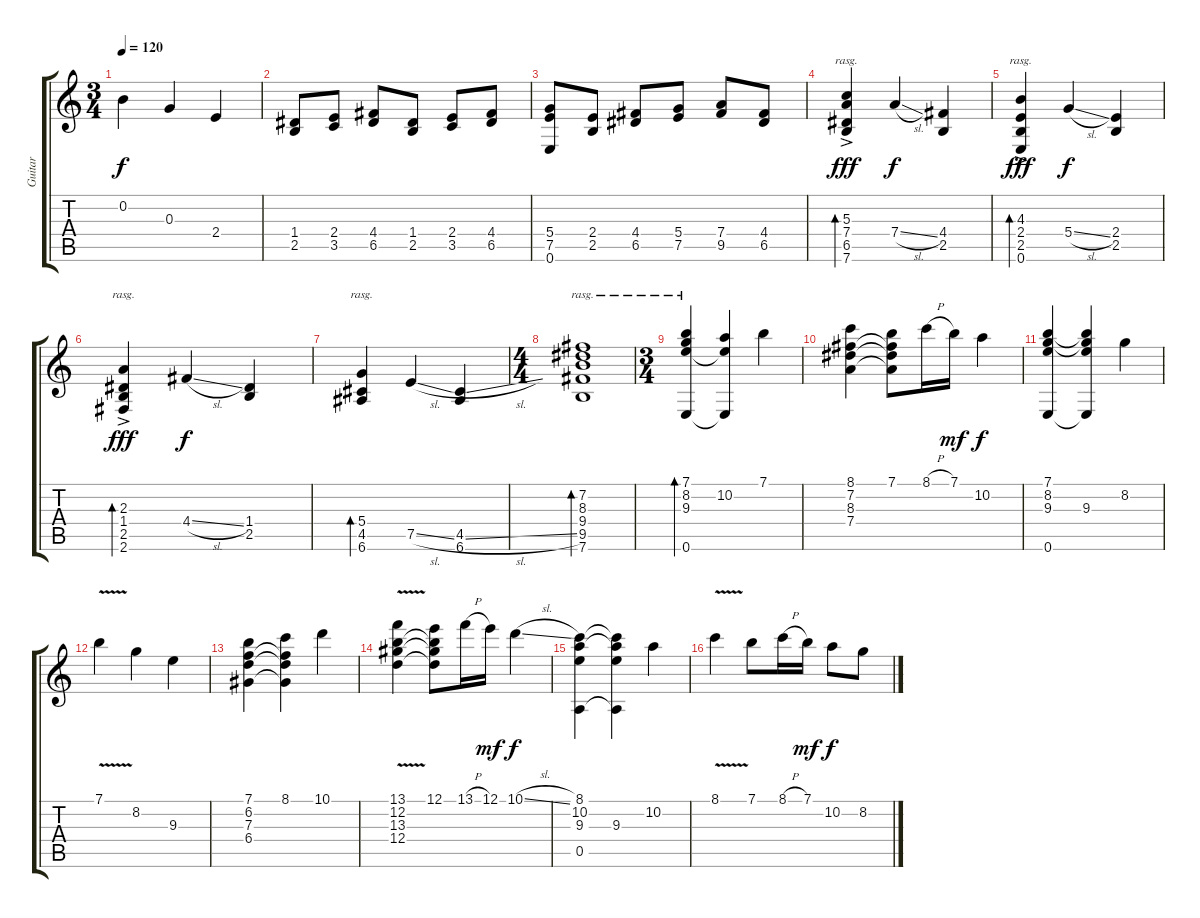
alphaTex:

\track ("Guitar" "Guitar") {instrument acousticguitarnylon}
\staff {score tabs}
\tuning (E4 B3 G3 D3 A2 E2) {hide}
\ts (3 4)
\tempo 120
\clef g2
\ks c
0.2.4{dy f} 0.3.4 2.4.4 |
(1.4 2.5).8 (2.4 3.5).8 (4.4 6.5).8 (1.4 2.5).8 (2.4 3.5).8 (4.4 6.5).8 |
(5.4 7.5 0.6).8 (2.4 2.5).8 (4.4 6.5).8 (5.4 7.5).8 (7.4 9.5).8 (4.4 6.5).8 |
(5.3{ac} 7.4 6.5 7.6).4{bd 480 rasg ii dy fff} 7.4{sl}.4{dy f} (4.4 2.5).4 |
(4.3{ac} 2.4 2.5 0.6).4{bd 480 rasg ii dy fff} 5.4{sl}.4{dy f} (2.4 2.5).4 |
(2.3{ac} 1.4 2.5 2.6).4{bd 480 rasg ii dy fff} 4.4{sl}.4{dy f} (1.4 2.5).4 |
(5.4 4.5 6.6).4{bd 480 rasg ii} 7.5{sl}.4 (4.5{sl} 6.6).4 |
\ts (4 4)
(7.2 8.3 9.4 9.5 7.6).1{bd 480 rasg ii} |
\ts (3 4)
(7.1 8.2 9.3 0.6).4{bd 240 rasg ii} (10.2 9.3{t} 0.6{t}).4 7.1.4 |
(8.1 7.2 8.3 7.4).4 (7.1 7.2{t} 8.3{t} 7.4{t}).8 8.1{h}.16 7.1.16{dy mf} 10.2.4{dy f} |
(7.1 8.2 9.3 0.6).4 (7.1{t} 8.2{t} 9.3 0.6{t}).4 8.2.4 |
7.1{v}.4 8.2.4 9.3.4 |
(7.1 6.2 7.3 6.4).4 (8.1 6.2{t} 7.3{t} 6.4{t}).4 10.1.4 |
(13.1{v} 12.2 13.3 12.4).4 (12.1 12.2{t} 13.3{t} 12.4{t}).8 13.1{h}.16 12.1.16{dy mf} 10.1{sl}.4{dy f} |
(8.1 10.2 9.3 0.5).4 (8.1{t} 10.2{t} 9.3 0.5{t}).4 10.2.4 |
8.1{v}.4 7.1.8 8.1{h}.16 7.1.16{dy mf} 10.2.8{dy f} 8.2.8
